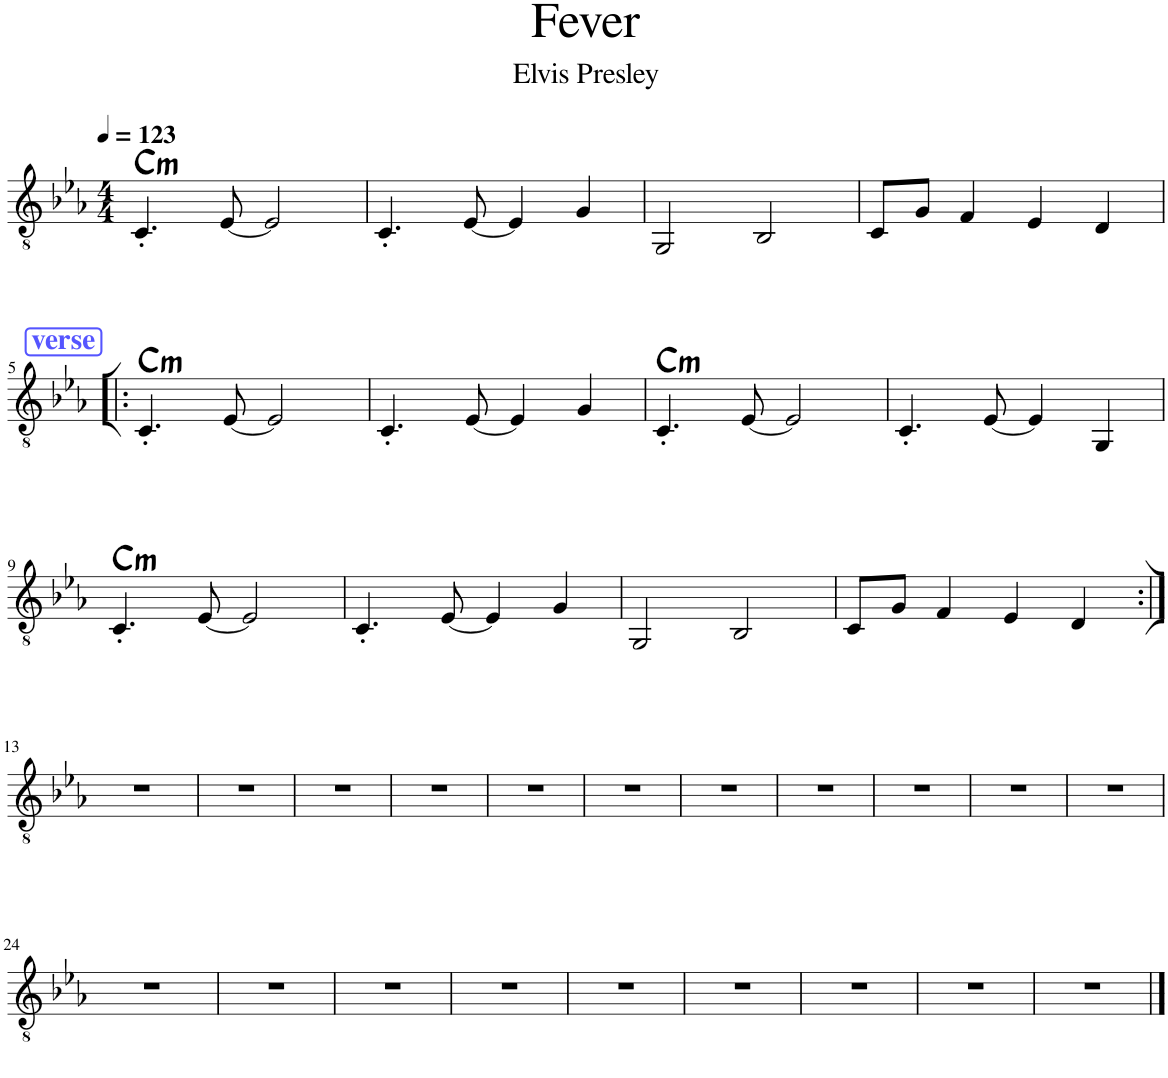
**kern	**harte
*part1	*part1
*staff1	*
*I"Classical Guitar	*
*I'Guit.	*
*clefGv2	*
*k[b-e-a-]	*
*M4/4	*
*MM123	*
=1	=1
!	!LO:H:kt=m
4.C'/	C:min
[8E-/	.
2E-/]	.
=2	=2
4.C'/	.
[8E-/	.
4E-/]	.
4G/	.
=3	=3
2GG/	.
2BB-/	.
=4	=4
8C/L	.
8G/J	.
4F/	.
4E-/	.
4D/	.
!!LO:LB:g=z
!!LO:REH:place=s1:a:B:cj:color=#5555FF:fs=14:t=verse
=5!|:	=5!|:
!	!LO:H:kt=m
4.C'/	C:min
[8E-/	.
2E-/]	.
=6	=6
4.C'/	.
[8E-/	.
4E-/]	.
4G/	.
=7	=7
!	!LO:H:kt=m
4.C'/	C:min
[8E-/	.
2E-/]	.
=8	=8
4.C'/	.
[8E-/	.
4E-/]	.
4GG/	.
!!LO:LB:g=z
=9	=9
!	!LO:H:kt=m
4.C'/	C:min
[8E-/	.
2E-/]	.
=10	=10
4.C'/	.
[8E-/	.
4E-/]	.
4G/	.
=11	=11
2GG/	.
2BB-/	.
=12	=12
8C/L	.
8G/J	.
4F/	.
4E-/	.
4D/	.
!!LO:LB:g=z
=13:|!	=13:|!
1r	.
=14	=14
1r	.
=15	=15
1r	.
=16	=16
1r	.
=17	=17
1r	.
=18	=18
1r	.
=19	=19
1r	.
=20	=20
1r	.
=21	=21
1r	.
=22	=22
1r	.
=23	=23
1r	.
!!LO:LB:g=z
=24	=24
1r	.
=25	=25
1r	.
=26	=26
1r	.
=27	=27
1r	.
=28	=28
1r	.
=29	=29
1r	.
=30	=30
1r	.
=31	=31
1r	.
=32	=32
1r	.
==	==
*-	*-
